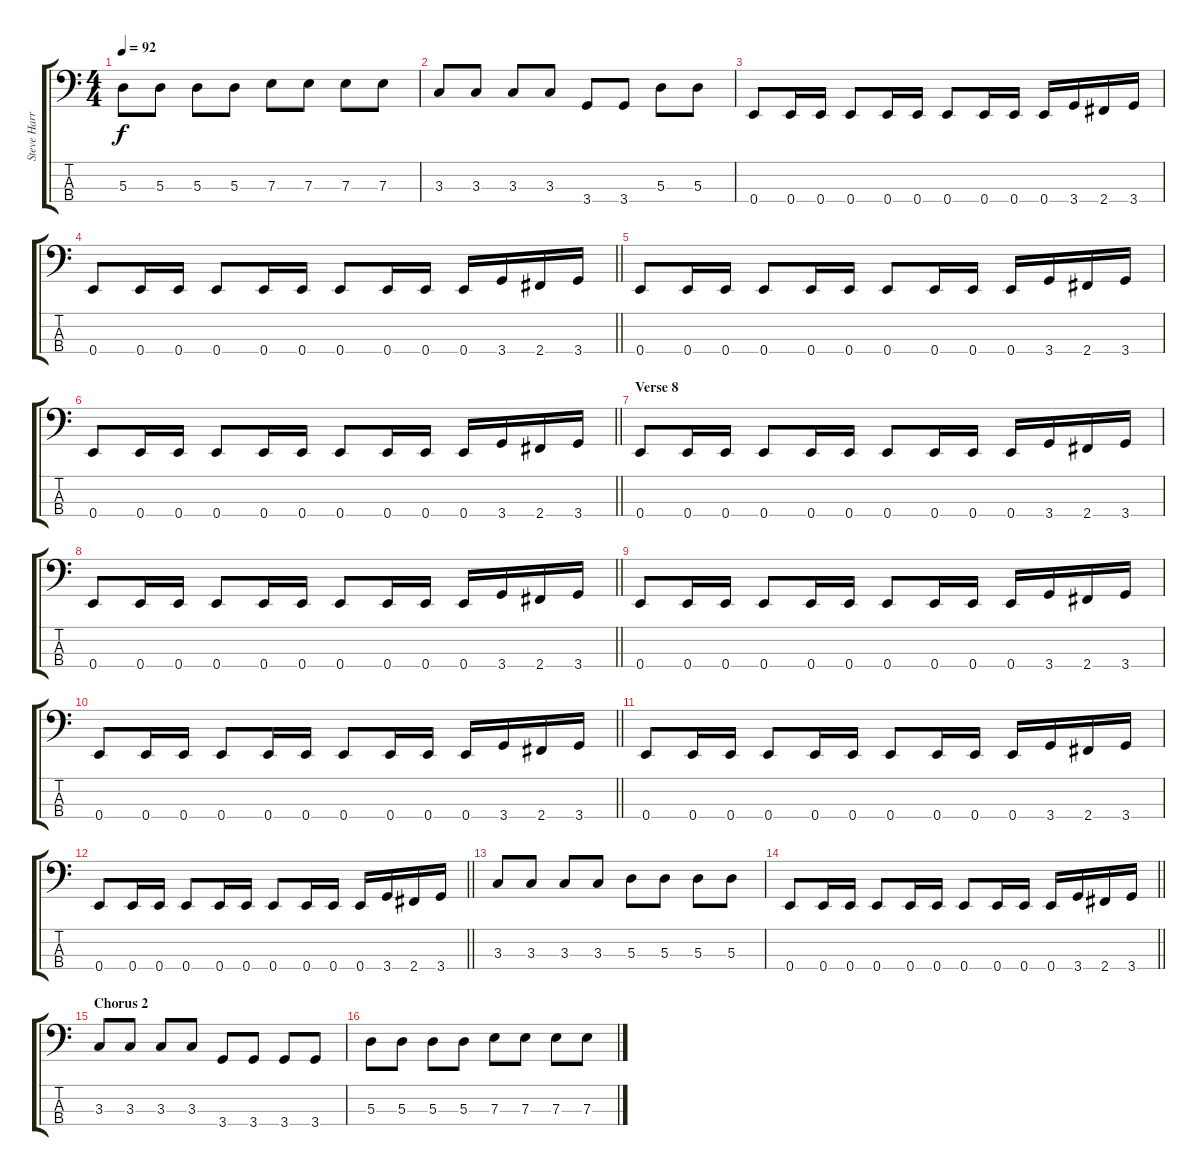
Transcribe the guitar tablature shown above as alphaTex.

\track ("Steve Harris" "Steve Harr") {instrument electricbassfinger}
\staff {score tabs}
\tuning (G2 D2 A1 E1) {hide}
\ts (4 4)
\tempo 92
\clef f4
\ks c
5.3.8{dy f} 5.3.8 5.3.8 5.3.8 7.3.8 7.3.8 7.3.8 7.3.8 |
3.3.8 3.3.8 3.3.8 3.3.8 3.4.8 3.4.8 5.3.8 5.3.8 |
0.4.8 0.4.16 0.4.16 0.4.8 0.4.16 0.4.16 0.4.8 0.4.16 0.4.16 0.4.16 3.4.16 2.4.16 3.4.16 |
\barLineRight lightlight
0.4.8 0.4.16 0.4.16 0.4.8 0.4.16 0.4.16 0.4.8 0.4.16 0.4.16 0.4.16 3.4.16 2.4.16 3.4.16 |
0.4.8 0.4.16 0.4.16 0.4.8 0.4.16 0.4.16 0.4.8 0.4.16 0.4.16 0.4.16 3.4.16 2.4.16 3.4.16 |
\barLineRight lightlight
0.4.8 0.4.16 0.4.16 0.4.8 0.4.16 0.4.16 0.4.8 0.4.16 0.4.16 0.4.16 3.4.16 2.4.16 3.4.16 |
\section ("" "Verse 8")
0.4.8 0.4.16 0.4.16 0.4.8 0.4.16 0.4.16 0.4.8 0.4.16 0.4.16 0.4.16 3.4.16 2.4.16 3.4.16 |
\barLineRight lightlight
0.4.8 0.4.16 0.4.16 0.4.8 0.4.16 0.4.16 0.4.8 0.4.16 0.4.16 0.4.16 3.4.16 2.4.16 3.4.16 |
0.4.8 0.4.16 0.4.16 0.4.8 0.4.16 0.4.16 0.4.8 0.4.16 0.4.16 0.4.16 3.4.16 2.4.16 3.4.16 |
\barLineRight lightlight
0.4.8 0.4.16 0.4.16 0.4.8 0.4.16 0.4.16 0.4.8 0.4.16 0.4.16 0.4.16 3.4.16 2.4.16 3.4.16 |
0.4.8 0.4.16 0.4.16 0.4.8 0.4.16 0.4.16 0.4.8 0.4.16 0.4.16 0.4.16 3.4.16 2.4.16 3.4.16 |
\barLineRight lightlight
0.4.8 0.4.16 0.4.16 0.4.8 0.4.16 0.4.16 0.4.8 0.4.16 0.4.16 0.4.16 3.4.16 2.4.16 3.4.16 |
3.3.8 3.3.8 3.3.8 3.3.8 5.3.8 5.3.8 5.3.8 5.3.8 |
\barLineRight lightlight
0.4.8 0.4.16 0.4.16 0.4.8 0.4.16 0.4.16 0.4.8 0.4.16 0.4.16 0.4.16 3.4.16 2.4.16 3.4.16 |
\section ("" "Chorus 2")
3.3.8 3.3.8 3.3.8 3.3.8 3.4.8 3.4.8 3.4.8 3.4.8 |
5.3.8 5.3.8 5.3.8 5.3.8 7.3.8 7.3.8 7.3.8 7.3.8
